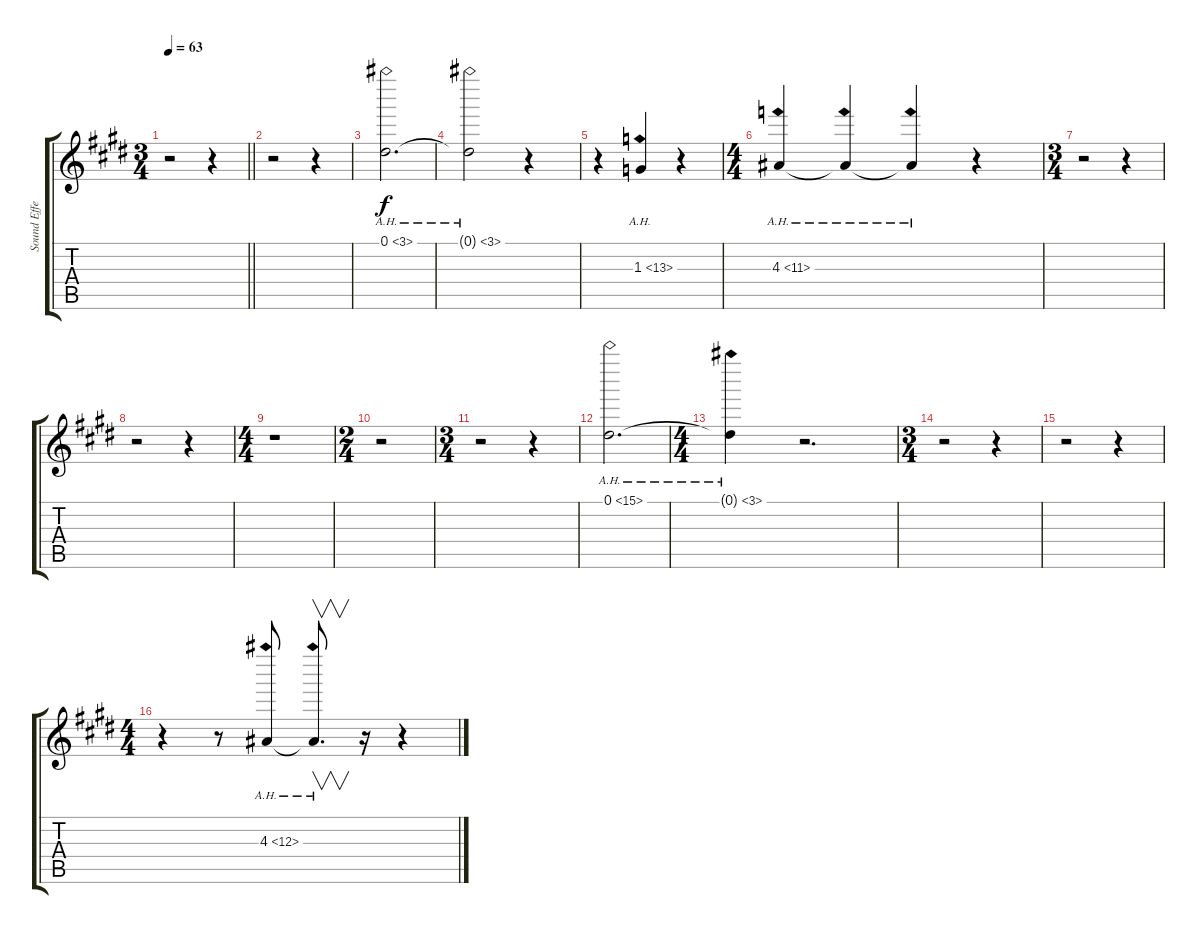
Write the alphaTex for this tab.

\track ("Sound Effect" "Sound Effe") {instrument guitarharmonics}
\staff {score tabs}
\tuning (Eb4 Bb3 Gb3 Db3 Ab2 Eb2) {hide}
\ts (3 4)
\tempo 63
\clef g2
\barLineRight lightlight
\ks e
r.2{dy f instrument guitarharmonics} r.4 |
r.2 r.4 |
0.1{ah 3}.2{d} |
0.1{ah 3 t}.2 r.4 |
r.4 1.3{ah 12}.4 r.4 |
\ts (4 4)
4.3{ah 7}.4 4.3{ah 7 t}.4 4.3{ah 7 t}.4 r.4 |
\ts (3 4)
r.2 r.4 |
r.2 r.4 |
\ts (4 4)
r.1 |
\ts (2 4)
r.2 |
\ts (3 4)
r.2 r.4 |
0.1{ah 15}.2{d} |
\ts (4 4)
0.1{ah 3 t}.4 r.2{d} |
\ts (3 4)
r.2 r.4 |
r.2 r.4 |
\ts (4 4)
r.4 r.8 4.3{ah 8}.8 4.3{ah 8 t}.8{v d} r.16 r.4
